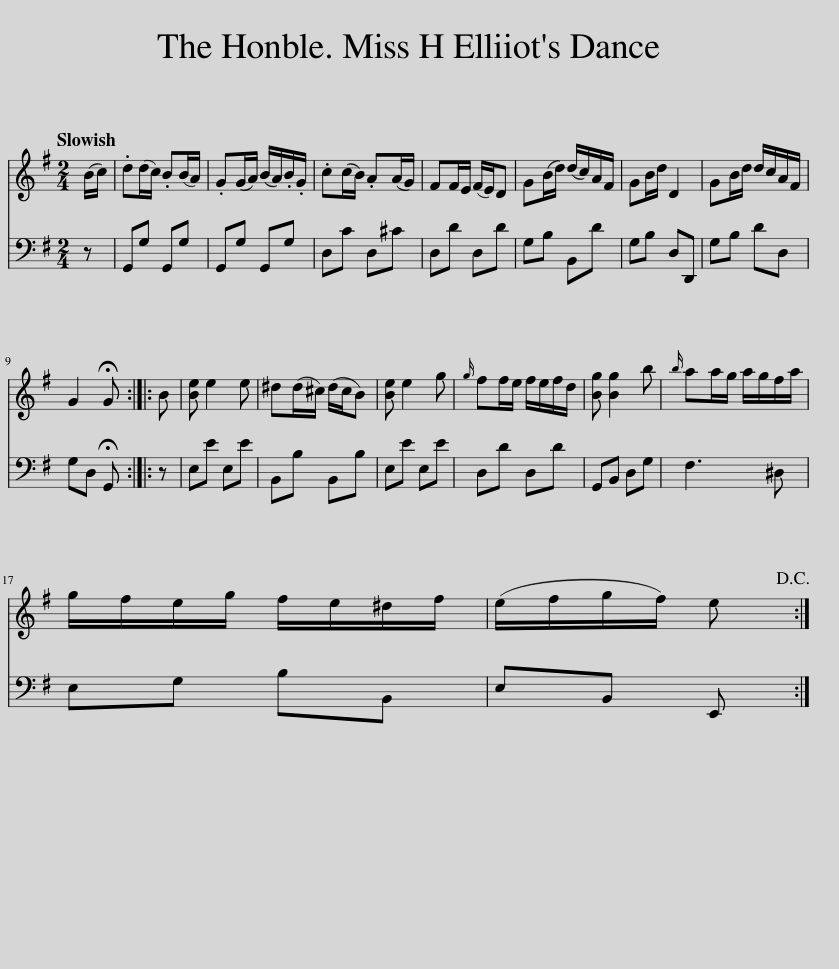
X:1
%%score 1 2
L:1/8
Q:1/4=120
M:2/4
I:linebreak $
K:G
V:1 treble
V:2 bass
V:1
 (B/c/) | .d(d/c/) .B(B/A/) | .G(G/A/) (B/A/).B/.G/ | .c(c/B/) .A(A/G/) | FF/E/ (F/E/)D | %5
 G(B/d/) (d/c/)A/F/ | GB/d/ D2 | GB/d/ d/c/A/F/ |$ G2 !fermata!G :: B | %10
 [Be] e2 e | ^d(d/^c/) (d/c/B) | [Be] e2 g |{g} ff/e/ f/e/f/d/ | [Bg] [Bg]2 b | %15
{b} aa/g/ a/g/f/a/ |$ g/f/e/g/ f/e/^d/f/ | (e/f/g/f/) e!D.C.! :| %18
V:2
 z | G,,G, G,,G, | G,,G, G,,G, | D,C D,^C | D,D D,D | %5
 G,B, B,,D | G,B, D,D,, | G,B, DD, |$ G,D, !fermata!G,, :: z | %10
 E,E E,E | B,,B, B,,B, | E,E E,E | D,D D,D | G,,B,, D,G, | %15
 F,3 ^D, |$ E,G, B,B,, | E,B,, E,, :| %18
